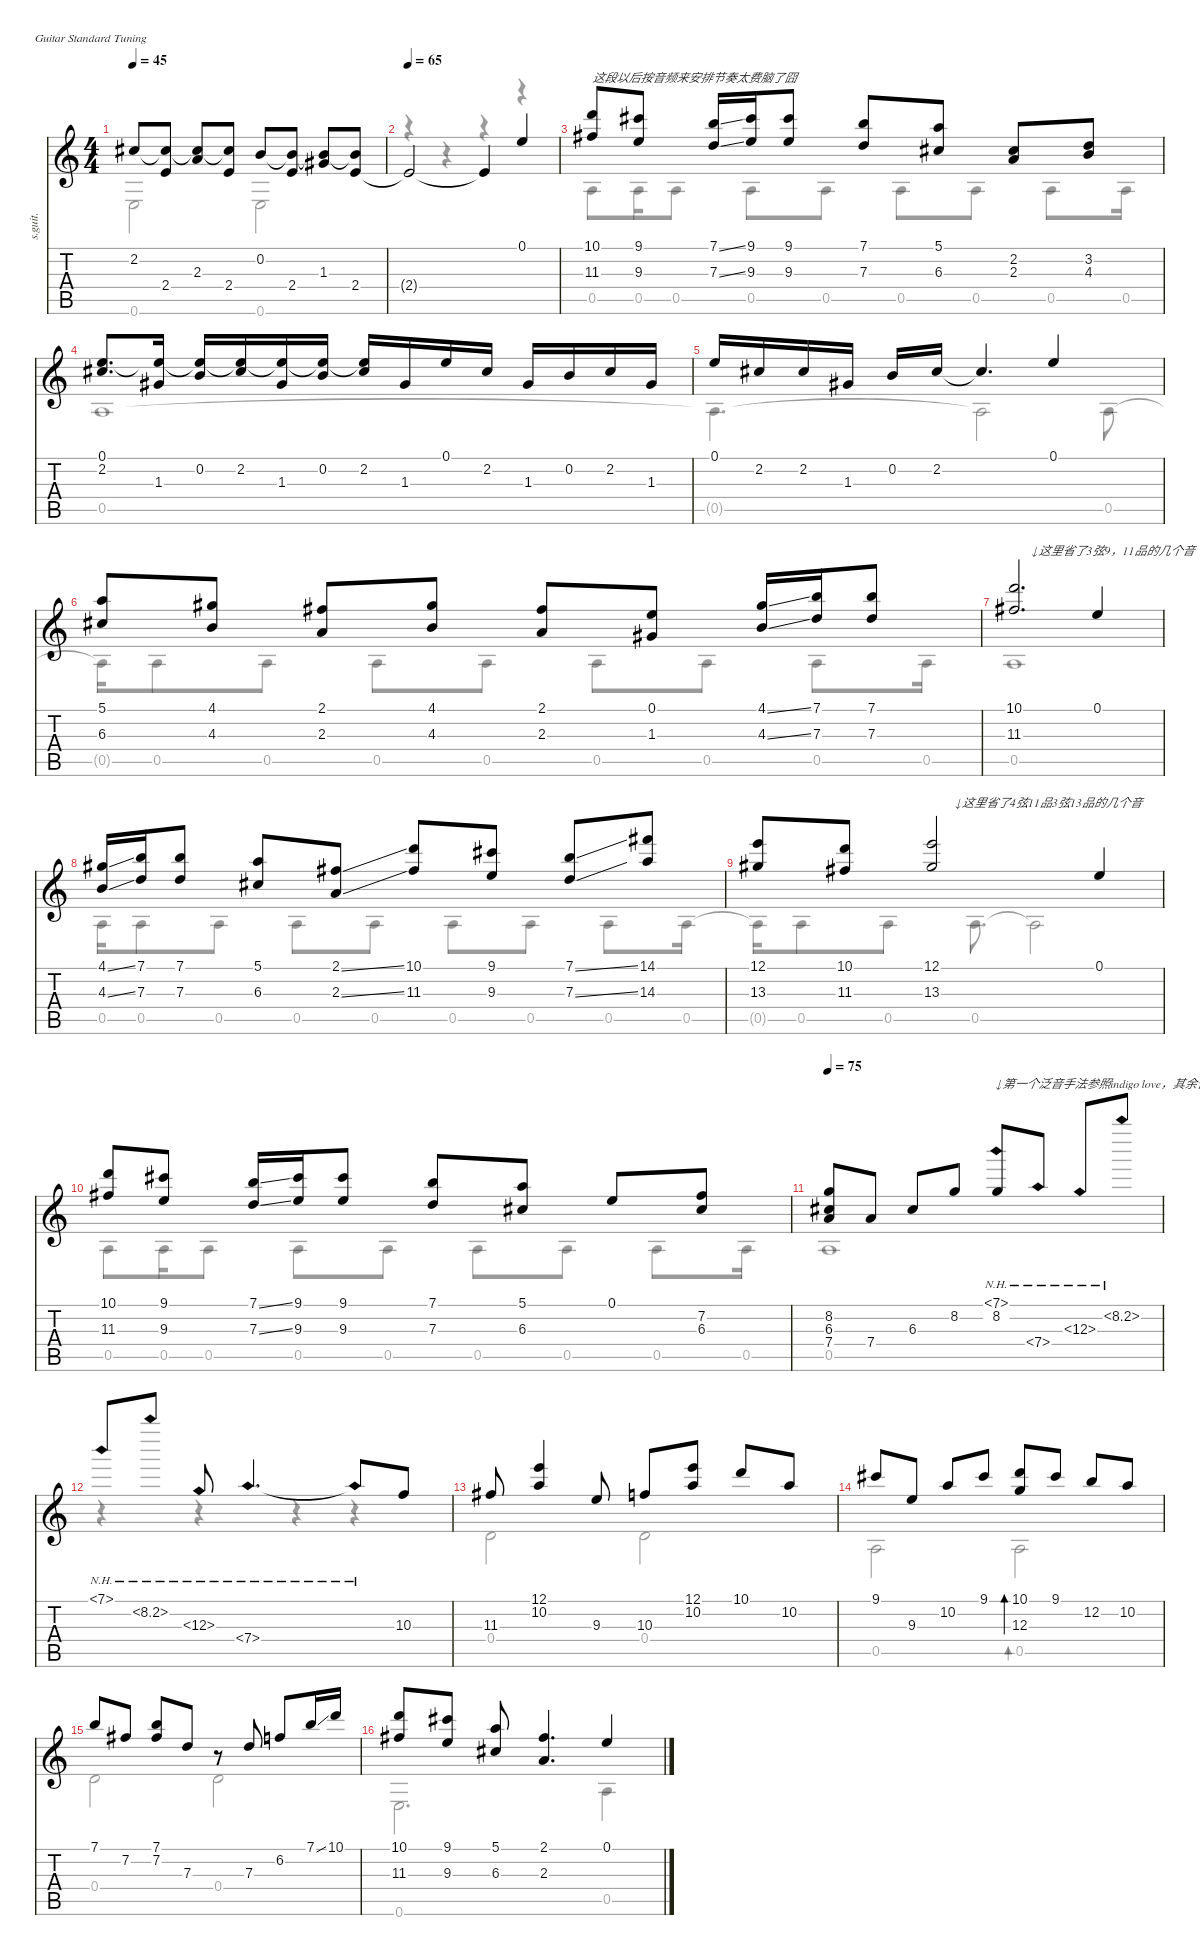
\defaultSystemsLayout 4
\hideDynamics
\bracketExtendMode nobrackets
\otherSystemsTrackNameOrientation horizontal
\track ("" "s.guit.") {instrument acousticguitarsteel}
\staff {score tabs}
\tuning (E4 B3 G3 D3 A2 E2)
\voice
\ts (4 4)
\tempo 45
\clef g2
\ks c
2.2{acc #}.8{dy f beam Up} (2.4 2.2{t acc #}).8{beam Up} (2.3 2.2{t acc #}).8{beam Up} (2.2{t acc #} 2.4).8{beam Up} 0.2.8{beam Up} (2.4 0.2{t}).8{beam Up} (1.3{acc #} 0.2{t}).8{beam Up} (0.2{t} 2.4).8{beam Up} |
\tempo 65
2.4{t}.2{beam Up} 2.4{t}.4{beam Up} 0.1.4{beam Up} |
(10.1 11.3{acc #}).8{txt "这段以后按音频来安排节奏太费脑了囧" beam Up} (9.1{acc #} 9.3).8{beam Up} (7.1{ss} 7.3{ss}).16{beam Up} (9.1{acc #} 9.3).16{beam Up} (9.1{acc #} 9.3).8{beam Up} (7.1 7.3).8{beam Up} (5.1 6.3{acc #}).8{beam Up} (2.2{acc #} 2.3).8{beam Up} (3.2 4.3).8{beam Up} |
(0.1 2.2{acc #}).8{d beam Up} (1.3{acc #} 0.1{t}).16{beam Up} (0.2 0.1{t}).16{beam Up} (2.2{acc #} 0.1{t}).16{beam Up} (1.3{acc #} 0.1{t}).16{beam Up} (0.2 0.1{t}).16{beam Up} (0.1{t} 2.2{acc #}).16{beam Up} 1.3{acc #}.16{beam Up} 0.1.16{beam Up} 2.2{acc #}.16{beam Up} 1.3{acc #}.16{beam Up} 0.2.16{beam Up} 2.2{acc #}.16{beam Up} 1.3{acc #}.16{beam Up} |
0.1.16{beam Up} 2.2{acc #}.16{beam Up} 2.2{acc #}.16{beam Up} 1.3{acc #}.16{beam Up} 0.2.16{beam Up} 2.2{acc #}.16{beam Up} 2.2{t acc #}.4{d beam Up} 0.1.4{beam Up} |
(5.1 6.3{acc #}).8{beam Up} (4.1{acc #} 4.3).8{beam Up} (2.1{acc #} 2.3).8{beam Up} (4.1{acc #} 4.3).8{beam Up} (2.1{acc #} 2.3).8{beam Up} (0.1 1.3{acc #}).8{beam Up} (4.1{ss acc #} 4.3{ss}).16{beam Up} (7.1 7.3).16{beam Up} (7.1 7.3).8{beam Up} |
(10.1 11.3{acc #}).2{d txt "      ↓这里省了3弦9，11品的几个音" beam Up} 0.1.4{beam Up} |
(4.1{ss acc #} 4.3{ss}).16{beam Up} (7.1 7.3).16{beam Up} (7.1 7.3).8{beam Up} (5.1 6.3{acc #}).8{beam Up} (2.1{ss acc #} 2.3{ss}).8{beam Up} (10.1 11.3{acc #}).8{beam Up} (9.1{acc #} 9.3).8{beam Up} (7.1{ss} 7.3{ss}).8{beam Up} (14.1{acc #} 14.3).8{beam Up} |
(12.1 13.3{acc #}).8{beam Up} (10.1 11.3{acc #}).8{beam Up} (12.1 13.3{acc #}).2{txt "        ↓这里省了4弦11品3弦13品的几个音" beam Up} 0.1.4{beam Up} |
(10.1 11.3{acc #}).8{beam Up} (9.1{acc #} 9.3).8{beam Up} (7.1{ss} 7.3{ss}).16{beam Up} (9.1{acc #} 9.3).16{beam Up} (9.1{acc #} 9.3).8{beam Up} (7.1 7.3).8{beam Up} (5.1 6.3{acc #}).8{beam Up} 0.1.8{beam Up} (7.2{acc #} 6.3{acc #}).8{beam Up} |
\tempo 75
(8.2 6.3{acc #} 7.4).8{beam Up} 7.4.8{beam Up} 6.3{acc #}.8{beam Up} 8.2.8{beam Up} (7.1{nh} 8.2).8{txt "↓第一个泛音手法参照indigo love，其余普通人工泛音" beam Up} 7.4{nh}.8{beam Up} 6.3{nh acc #}.8{beam Up} 8.2{nh}.8{beam Up} |
7.1{nh}.8{beam Up} 8.2{nh}.8{beam Up} 6.3{nh acc #}.8{beam Up} 7.4{nh}.4{d beam Up} 7.4{nh t}.8{beam Up} 10.3.8{beam Up} |
11.3{acc #}.8{beam Up} (12.1 10.2).4{beam Up} 9.3.8{beam Up} 10.3.8{beam Up} (12.1 10.2).8{beam Up} 10.1.8{beam Up} 10.2.8{beam Up} |
9.1{acc #}.8{beam Up} 9.3.8{beam Up} 10.2.8{beam Up} 9.1{acc #}.8{beam Up} (10.1 12.3).8{bd 60 beam Up} 9.1{acc #}.8{beam Up} 12.2.8{beam Up} 10.2.8{beam Up} |
7.1.8{beam Up} 7.2{acc #}.8{beam Up} (7.1 7.2{acc #}).8{beam Up} 7.3.8{beam Up} r.8{beam Up} 7.3.8{beam Up} 6.2.8{beam Up} 7.1{ss}.16{beam Up} 10.1.16{beam Up} |
(10.1 11.3{acc #}).8{beam Up} (9.1{acc #} 9.3).8{beam Up} (5.1 6.3{acc #}).8{beam Up} (2.1{acc #} 2.3).4{d beam Up} 0.1.4{beam Up}
\voice
\clef g2
\ottava regular
\simile none
\ks c
0.6.2{dy f beam Down} 0.6.2{beam Down} |
r.4{beam Down} r.4{beam Down} r.4{beam Down} r.4{beam Down} |
0.5.8{beam Down} 0.5.16{beam Down} 0.5.8{beam Down} 0.5.8{beam Down} 0.5.8{beam Down} 0.5.8{beam Down} 0.5.8{beam Down} 0.5.8{beam Down} 0.5.16{beam Down} |
0.5.1{beam Down} |
0.5{t}.4{d beam Down} 0.5{t}.2{beam Down} 0.5.8{beam Down} |
0.5{t}.16{beam Down} 0.5.8{beam Down} 0.5.8{beam Down} 0.5.8{beam Down} 0.5.8{beam Down} 0.5.8{beam Down} 0.5.8{beam Down} 0.5.8{beam Down} 0.5.16{beam Down} |
0.5.1{beam Down} |
0.5.16{beam Down} 0.5.8{beam Down} 0.5.8{beam Down} 0.5.8{beam Down} 0.5.8{beam Down} 0.5.8{beam Down} 0.5.8{beam Down} 0.5.8{beam Down} 0.5.16{beam Down} |
0.5{t}.16{beam Down} 0.5.8{beam Down} 0.5.8{beam Down} 0.5.8{d beam Down} 0.5{t}.2{beam Down} |
0.5.8{beam Down} 0.5.16{beam Down} 0.5.8{beam Down} 0.5.8{beam Down} 0.5.8{beam Down} 0.5.8{beam Down} 0.5.8{beam Down} 0.5.8{beam Down} 0.5.16{beam Down} |
0.5.1{beam Down} |
r.4{beam Down} r.4{beam Down} r.4{beam Down} r.4{beam Down} |
0.4.2{beam Down} 0.4.2{beam Down} |
0.5.2{beam Down} 0.5.2{bd 60 beam Down} |
0.4.2{beam Down} 0.4.2{beam Down} |
0.6.2{d beam Down} 0.5.4{beam Down}
